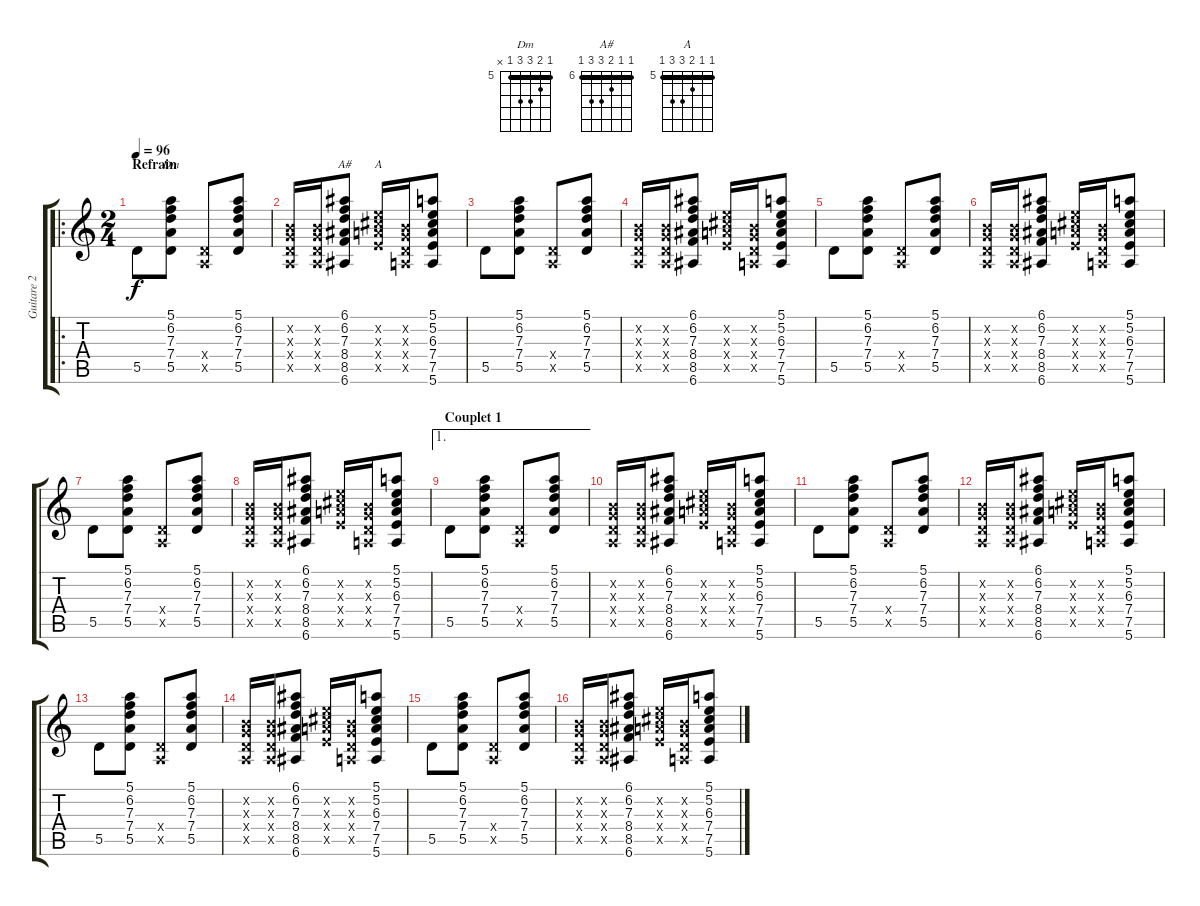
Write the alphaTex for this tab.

\track ("Guitare 2" "Guitare 2") {instrument acousticguitarsteel}
\staff {score tabs}
\tuning (E4 B3 G3 D3 A2 E2) {hide}
\chord ("Dm" 5 6 7 7 5 x) {firstfret 5 barre 5}
\chord ("A#" 6 6 7 8 8 6) {firstfret 6 barre 6}
\chord ("A" 5 5 6 7 7 5) {firstfret 5 barre 5}
\ro
\ts (2 4)
\section ("" "Refrain")
\tempo 96
\clef g2
\ks c
5.5.8{dy f} (5.1 6.2 7.3 7.4 5.5).8{ch "Dm"} (0.4{x} 0.5{x}).8 (5.1 6.2 7.3 7.4 5.5).8 |
(0.2{x} 0.3{x} 0.4{x} 0.5{x}).16 (0.2{x} 0.3{x} 0.4{x} 0.5{x}).16 (6.1 6.2 7.3 8.4 8.5 6.6).8{ch "A#"} (5.2{x} 6.3{x} 7.4{x} 7.5{x}).16{ch "A"} (0.2{x} 0.3{x} 0.4{x} 0.5{x}).16 (5.1 5.2 6.3 7.4 7.5 5.6).8 |
5.5.8 (5.1 6.2 7.3 7.4 5.5).8 (0.4{x} 0.5{x}).8 (5.1 6.2 7.3 7.4 5.5).8 |
(0.2{x} 0.3{x} 0.4{x} 0.5{x}).16 (0.2{x} 0.3{x} 0.4{x} 0.5{x}).16 (6.1 6.2 7.3 8.4 8.5 6.6).8 (5.2{x} 6.3{x} 7.4{x} 7.5{x}).16 (0.2{x} 0.3{x} 0.4{x} 0.5{x}).16 (5.1 5.2 6.3 7.4 7.5 5.6).8 |
5.5.8 (5.1 6.2 7.3 7.4 5.5).8 (0.4{x} 0.5{x}).8 (5.1 6.2 7.3 7.4 5.5).8 |
(0.2{x} 0.3{x} 0.4{x} 0.5{x}).16 (0.2{x} 0.3{x} 0.4{x} 0.5{x}).16 (6.1 6.2 7.3 8.4 8.5 6.6).8 (5.2{x} 6.3{x} 7.4{x} 7.5{x}).16 (0.2{x} 0.3{x} 0.4{x} 0.5{x}).16 (5.1 5.2 6.3 7.4 7.5 5.6).8 |
5.5.8 (5.1 6.2 7.3 7.4 5.5).8 (0.4{x} 0.5{x}).8 (5.1 6.2 7.3 7.4 5.5).8 |
(0.2{x} 0.3{x} 0.4{x} 0.5{x}).16 (0.2{x} 0.3{x} 0.4{x} 0.5{x}).16 (6.1 6.2 7.3 8.4 8.5 6.6).8 (5.2{x} 6.3{x} 7.4{x} 7.5{x}).16 (0.2{x} 0.3{x} 0.4{x} 0.5{x}).16 (5.1 5.2 6.3 7.4 7.5 5.6).8 |
\ae 1
\section ("" "Couplet 1")
5.5.8 (5.1 6.2 7.3 7.4 5.5).8 (0.4{x} 0.5{x}).8 (5.1 6.2 7.3 7.4 5.5).8 |
(0.2{x} 0.3{x} 0.4{x} 0.5{x}).16 (0.2{x} 0.3{x} 0.4{x} 0.5{x}).16 (6.1 6.2 7.3 8.4 8.5 6.6).8 (5.2{x} 6.3{x} 7.4{x} 7.5{x}).16 (0.2{x} 0.3{x} 0.4{x} 0.5{x}).16 (5.1 5.2 6.3 7.4 7.5 5.6).8 |
5.5.8 (5.1 6.2 7.3 7.4 5.5).8 (0.4{x} 0.5{x}).8 (5.1 6.2 7.3 7.4 5.5).8 |
(0.2{x} 0.3{x} 0.4{x} 0.5{x}).16 (0.2{x} 0.3{x} 0.4{x} 0.5{x}).16 (6.1 6.2 7.3 8.4 8.5 6.6).8 (5.2{x} 6.3{x} 7.4{x} 7.5{x}).16 (0.2{x} 0.3{x} 0.4{x} 0.5{x}).16 (5.1 5.2 6.3 7.4 7.5 5.6).8 |
5.5.8 (5.1 6.2 7.3 7.4 5.5).8 (0.4{x} 0.5{x}).8 (5.1 6.2 7.3 7.4 5.5).8 |
(0.2{x} 0.3{x} 0.4{x} 0.5{x}).16 (0.2{x} 0.3{x} 0.4{x} 0.5{x}).16 (6.1 6.2 7.3 8.4 8.5 6.6).8 (5.2{x} 6.3{x} 7.4{x} 7.5{x}).16 (0.2{x} 0.3{x} 0.4{x} 0.5{x}).16 (5.1 5.2 6.3 7.4 7.5 5.6).8 |
5.5.8 (5.1 6.2 7.3 7.4 5.5).8 (0.4{x} 0.5{x}).8 (5.1 6.2 7.3 7.4 5.5).8 |
(0.2{x} 0.3{x} 0.4{x} 0.5{x}).16 (0.2{x} 0.3{x} 0.4{x} 0.5{x}).16 (6.1 6.2 7.3 8.4 8.5 6.6).8 (5.2{x} 6.3{x} 7.4{x} 7.5{x}).16 (0.2{x} 0.3{x} 0.4{x} 0.5{x}).16 (5.1 5.2 6.3 7.4 7.5 5.6).8
